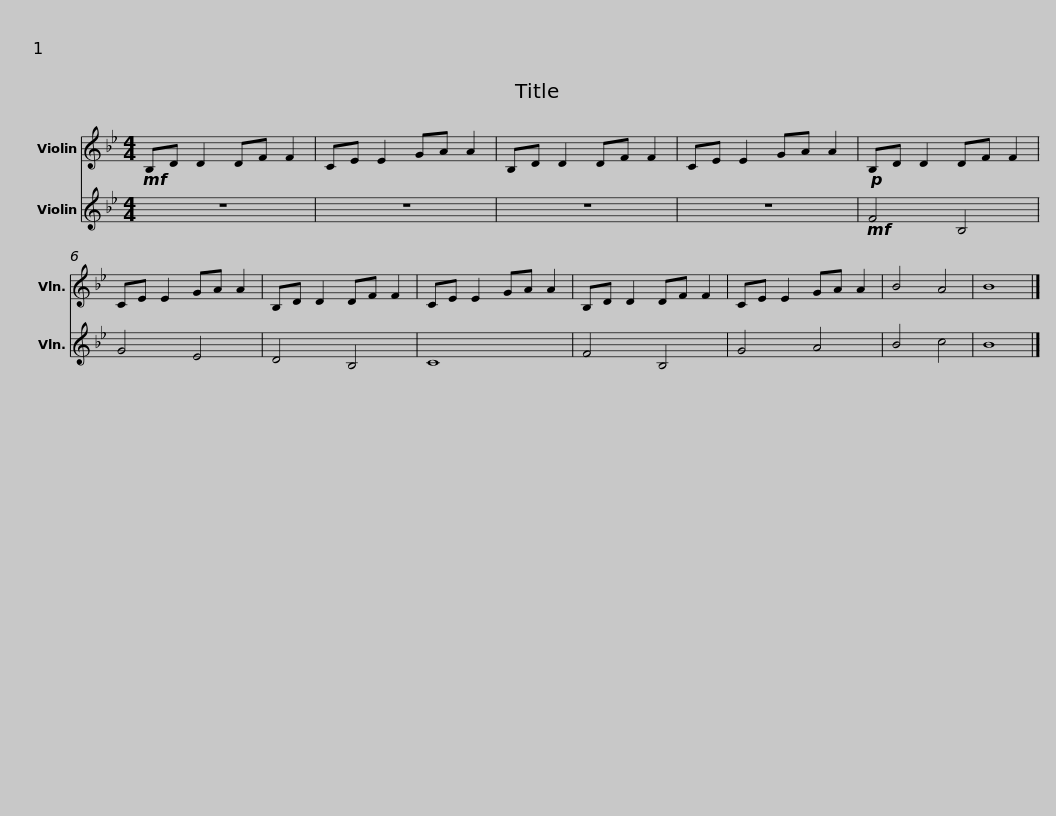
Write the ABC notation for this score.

X:1
%%score 1 2
L:1/8
M:4/4
I:linebreak $
K:Bb
V:1 treble
V:2 treble
V:1
!mf! B,D D2 DF F2 | CE E2 GA A2 | B,D D2 DF F2 | CE E2 GA A2 |!p! B,D D2 DF F2 | %5
 CE E2 GA A2 |$ B,D D2 DF F2 | CE E2 GA A2 | B,D D2 DF F2 | CE E2 GA A2 | %10
 B4 A4 | B8 |] %12
V:2
 z8 | z8 | z8 | z8 |!mf! F4 B,4 | %5
 G4 E4 |$ D4 B,4 | C8 | F4 B,4 | G4 A4 | %10
 B4 c4 | B8 |] %12
